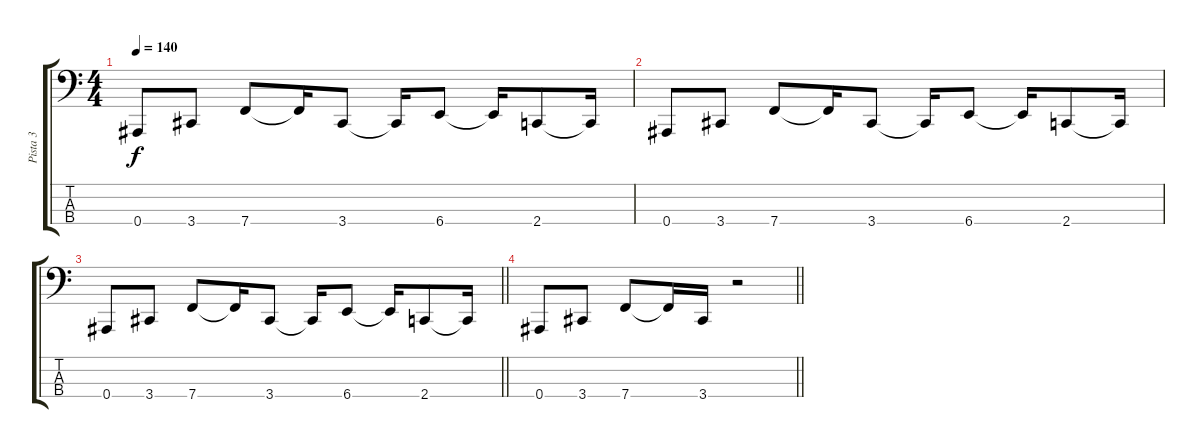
\track ("Pista 3" "Pista 3") {instrument electricbassfinger}
\staff {score tabs}
\tuning (G2 D2 F1 Bb0) {hide}
\ts (4 4)
\tempo 140
\clef f4
\ks c
0.4.8{dy f} 3.4.8 7.4.8 7.4{t}.16 3.4.8 3.4{t}.16 6.4.8 6.4{t}.16 2.4.8 2.4{t}.16 |
0.4.8 3.4.8 7.4.8 7.4{t}.16 3.4.8 3.4{t}.16 6.4.8 6.4{t}.16 2.4.8 2.4{t}.16 |
\barLineRight lightlight
0.4.8 3.4.8 7.4.8 7.4{t}.16 3.4.8 3.4{t}.16 6.4.8 6.4{t}.16 2.4.8 2.4{t}.16 |
\barLineRight lightlight
0.4.8 3.4.8 7.4.8 7.4{t}.16 3.4.16 r.2
